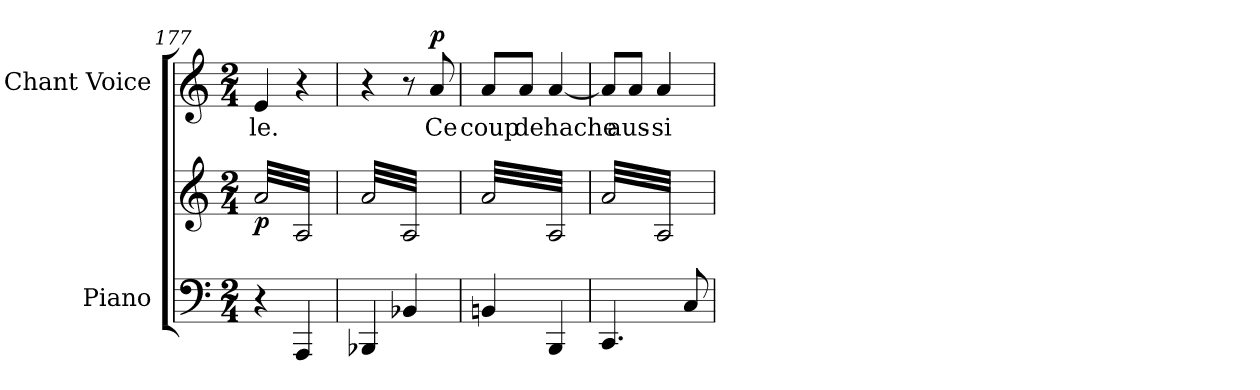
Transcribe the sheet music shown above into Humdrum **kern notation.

**kern	**kern	**dynam	**kern	**text	**dynam
*part2	*part2	*part2	*part1	*part1	*part1
*staff3	*staff2	*staff2/3	*staff1	*staff1	*staff1
*I"Piano	*	*	*I"Chant Voice	*	*
*I'Pno	*	*	*	*	*
*clefF4	*clefG2	*	*clefG2	*	*
*k[]	*k[]	*	*k[]	*	*
*M2/4	*M2/4	*	*M2/4	*	*
=177	=177	=177	=177	=177	=177
!	!	!LO:DY:b	!	!	!
*	*tremolo	*	*	*	*
4r	32a/LLL	p	4e/	-le.	.
.	32A/	.	.	.	.
.	32a/	.	.	.	.
.	32A/	.	.	.	.
.	32a/	.	.	.	.
.	32A/	.	.	.	.
.	32a/	.	.	.	.
.	32A/	.	.	.	.
4AAA/	32a/	.	4r	.	.
.	32A/	.	.	.	.
.	32a/	.	.	.	.
.	32A/	.	.	.	.
.	32a/	.	.	.	.
.	32A/	.	.	.	.
.	32a/	.	.	.	.
.	32A/JJJ	.	.	.	.
=178	=178	=178	=178	=178	=178
4BBB-X/	32a/LLL	.	4r	.	.
.	32A/	.	.	.	.
.	32a/	.	.	.	.
.	32A/	.	.	.	.
.	32a/	.	.	.	.
.	32A/	.	.	.	.
.	32a/	.	.	.	.
.	32A/	.	.	.	.
4BB-X/	32a/	.	8r	.	.
.	32A/	.	.	.	.
.	32a/	.	.	.	.
.	32A/	.	.	.	.
!	!	!	!	!	!LO:DY:a
.	32a/	.	8a/	Ce	p
.	32A/	.	.	.	.
.	32a/	.	.	.	.
.	32A/JJJ	.	.	.	.
=179	=179	=179	=179	=179	=179
4BBn/	32a/LLL	.	8a/L	coup	.
.	32A/	.	.	.	.
.	32a/	.	.	.	.
.	32A/	.	.	.	.
.	32a/	.	8a/J	de	.
.	32A/	.	.	.	.
.	32a/	.	.	.	.
.	32A/	.	.	.	.
4BBB/	32a/	.	[4a/	hache	.
.	32A/	.	.	.	.
.	32a/	.	.	.	.
.	32A/	.	.	.	.
.	32a/	.	.	.	.
.	32A/	.	.	.	.
.	32a/	.	.	.	.
.	32A/JJJ	.	.	.	.
=180	=180	=180	=180	=180	=180
4.CC/	32a/LLL	.	8a/L]	.	.
.	32A/	.	.	.	.
.	32a/	.	.	.	.
.	32A/	.	.	.	.
.	32a/	.	8a/J	aus-	.
.	32A/	.	.	.	.
.	32a/	.	.	.	.
.	32A/	.	.	.	.
.	32a/	.	4a/	-si	.
.	32A/	.	.	.	.
.	32a/	.	.	.	.
.	32A/	.	.	.	.
8C/	32a/	.	.	.	.
.	32A/	.	.	.	.
.	32a/	.	.	.	.
.	32A/JJJ	.	.	.	.
*	*Xtremolo	*	*	*	*
.	.	.	.	.	.
.	.	.	.	.	.
.	.	.	.	.	.
.	.	.	.	.	.
.	.	.	.	.	.
.	.	.	.	.	.
.	.	.	.	.	.
.	.	.	.	.	.
=	=	=	=	=	=
*-	*-	*-	*-	*-	*-
